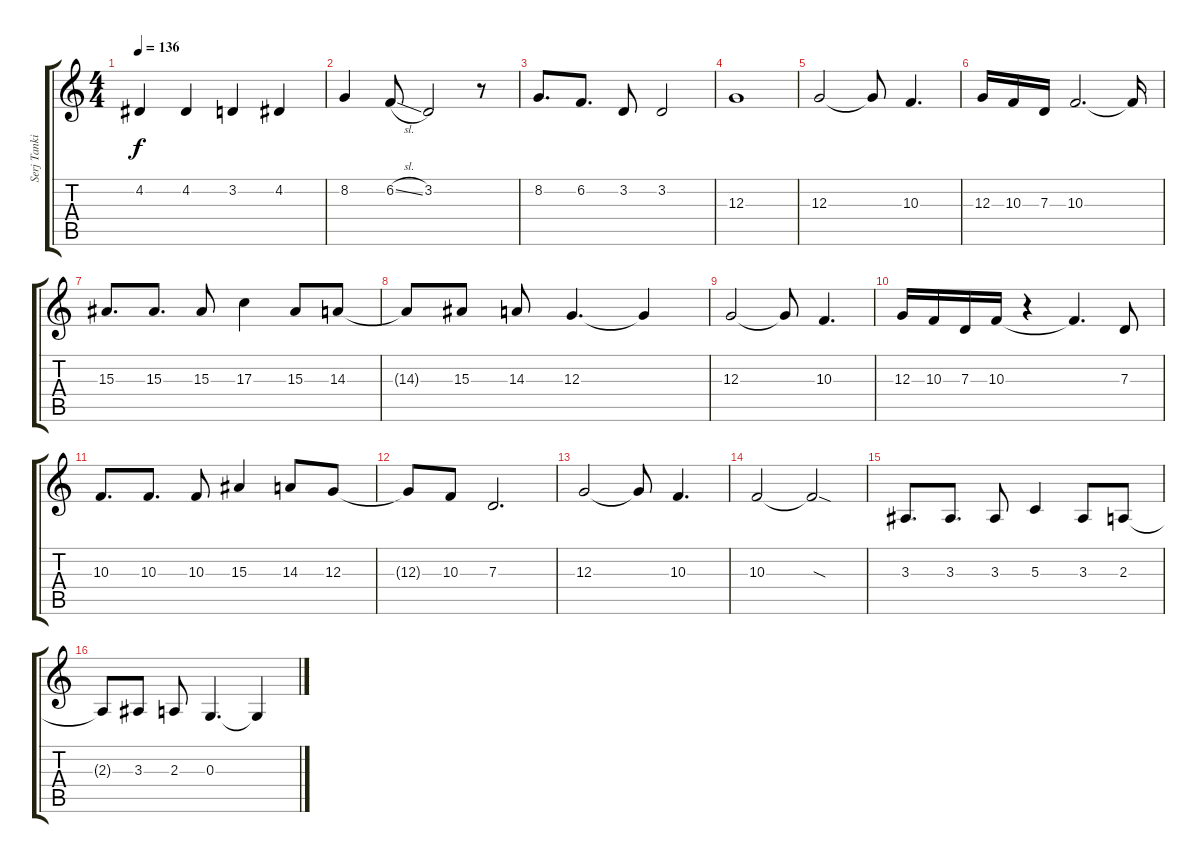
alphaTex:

\track ("Serj Tankian Vocals" "Serj Tanki") {instrument lead1square}
\staff {score tabs}
\tuning (E4 B3 G3 D3 A2 E2) {hide}
\ts (4 4)
\tempo 136
\clef g2
\ks c
4.2.4{dy f} 4.2.4 3.2.4 4.2.4 |
8.2.4 6.2{sl}.8 3.2.2 r.8 |
8.2.8{d} 6.2.8{d} 3.2.8 3.2.2 |
12.3.1 |
12.3.2 12.3{t}.8 10.3.4{d} |
12.3.16 10.3.16 7.3.16 10.3.2{d} 10.3{t}.16 |
15.3.8{d} 15.3.8{d} 15.3.8 17.3.4 15.3.8 14.3.8 |
14.3{t}.8 15.3.8 14.3.8 12.3.4{d} 12.3{t}.4 |
12.3.2 12.3{t}.8 10.3.4{d} |
12.3.16 10.3.16 7.3.16 10.3.16 r.4 10.3{t}.4{d} 7.3.8 |
10.3.8{d volume 16} 10.3.8{d} 10.3.8 15.3.4 14.3.8 12.3.8 |
12.3{t}.8 10.3.8 7.3.2{d} |
12.3.2 12.3{t}.8 10.3.4{d} |
10.3.2 10.3{sod t}.2 |
3.3.8{d} 3.3.8{d} 3.3.8 5.3.4 3.3.8 2.3.8 |
2.3{t}.8 3.3.8 2.3.8 0.3.4{d} 0.3{t}.4
